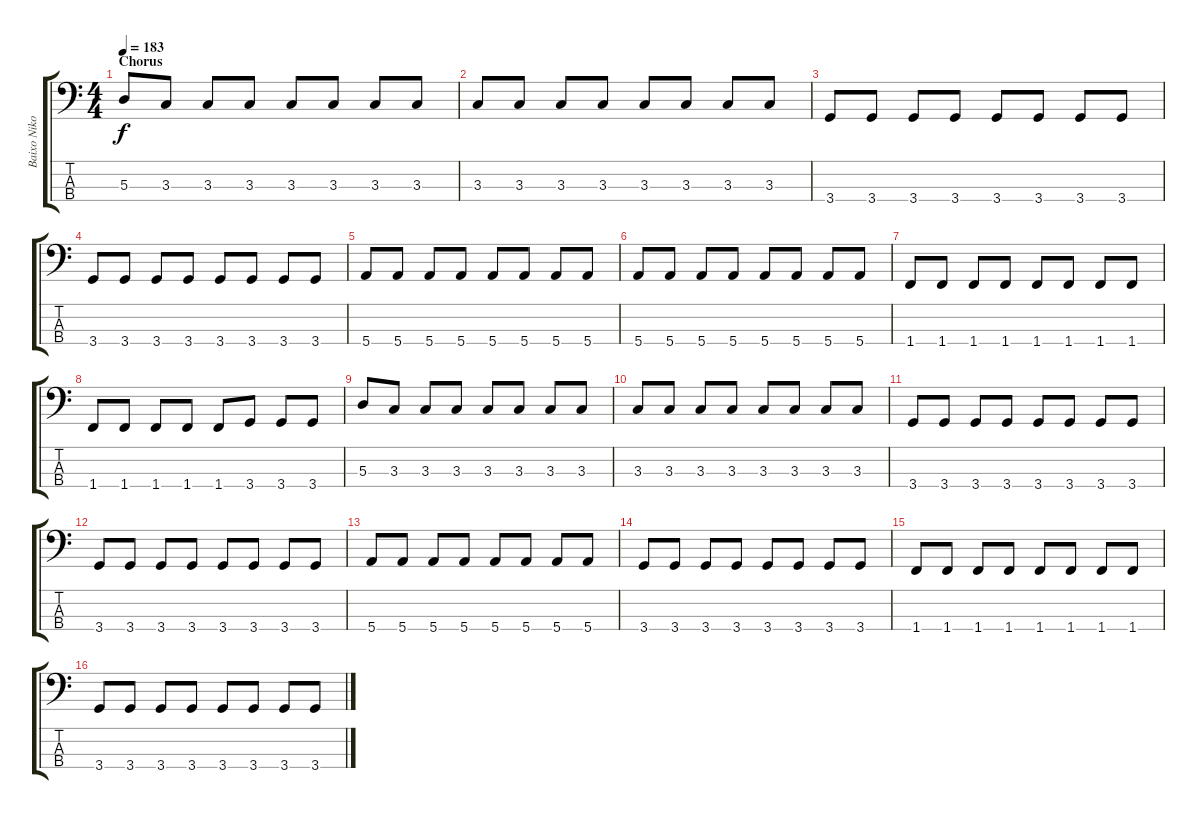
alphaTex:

\track ("Baixo Nikola" "Baixo Niko") {instrument acousticguitarnylon}
\staff {score tabs}
\tuning (G2 D2 A1 E1) {hide}
\ts (4 4)
\section ("" "Chorus")
\tempo 183
\clef f4
\ks c
5.3.8{dy f} 3.3.8 3.3.8 3.3.8 3.3.8 3.3.8 3.3.8 3.3.8 |
3.3.8 3.3.8 3.3.8 3.3.8 3.3.8 3.3.8 3.3.8 3.3.8 |
3.4.8 3.4.8 3.4.8 3.4.8 3.4.8 3.4.8 3.4.8 3.4.8 |
3.4.8 3.4.8 3.4.8 3.4.8 3.4.8 3.4.8 3.4.8 3.4.8 |
5.4.8 5.4.8 5.4.8 5.4.8 5.4.8 5.4.8 5.4.8 5.4.8 |
5.4.8 5.4.8 5.4.8 5.4.8 5.4.8 5.4.8 5.4.8 5.4.8 |
1.4.8 1.4.8 1.4.8 1.4.8 1.4.8 1.4.8 1.4.8 1.4.8 |
1.4.8 1.4.8 1.4.8 1.4.8 1.4.8 3.4.8 3.4.8 3.4.8 |
5.3.8 3.3.8 3.3.8 3.3.8 3.3.8 3.3.8 3.3.8 3.3.8 |
3.3.8 3.3.8 3.3.8 3.3.8 3.3.8 3.3.8 3.3.8 3.3.8 |
3.4.8 3.4.8 3.4.8 3.4.8 3.4.8 3.4.8 3.4.8 3.4.8 |
3.4.8 3.4.8 3.4.8 3.4.8 3.4.8 3.4.8 3.4.8 3.4.8 |
5.4.8 5.4.8 5.4.8 5.4.8 5.4.8 5.4.8 5.4.8 5.4.8 |
3.4.8 3.4.8 3.4.8 3.4.8 3.4.8 3.4.8 3.4.8 3.4.8 |
1.4.8 1.4.8 1.4.8 1.4.8 1.4.8 1.4.8 1.4.8 1.4.8 |
3.4.8 3.4.8 3.4.8 3.4.8 3.4.8 3.4.8 3.4.8 3.4.8
